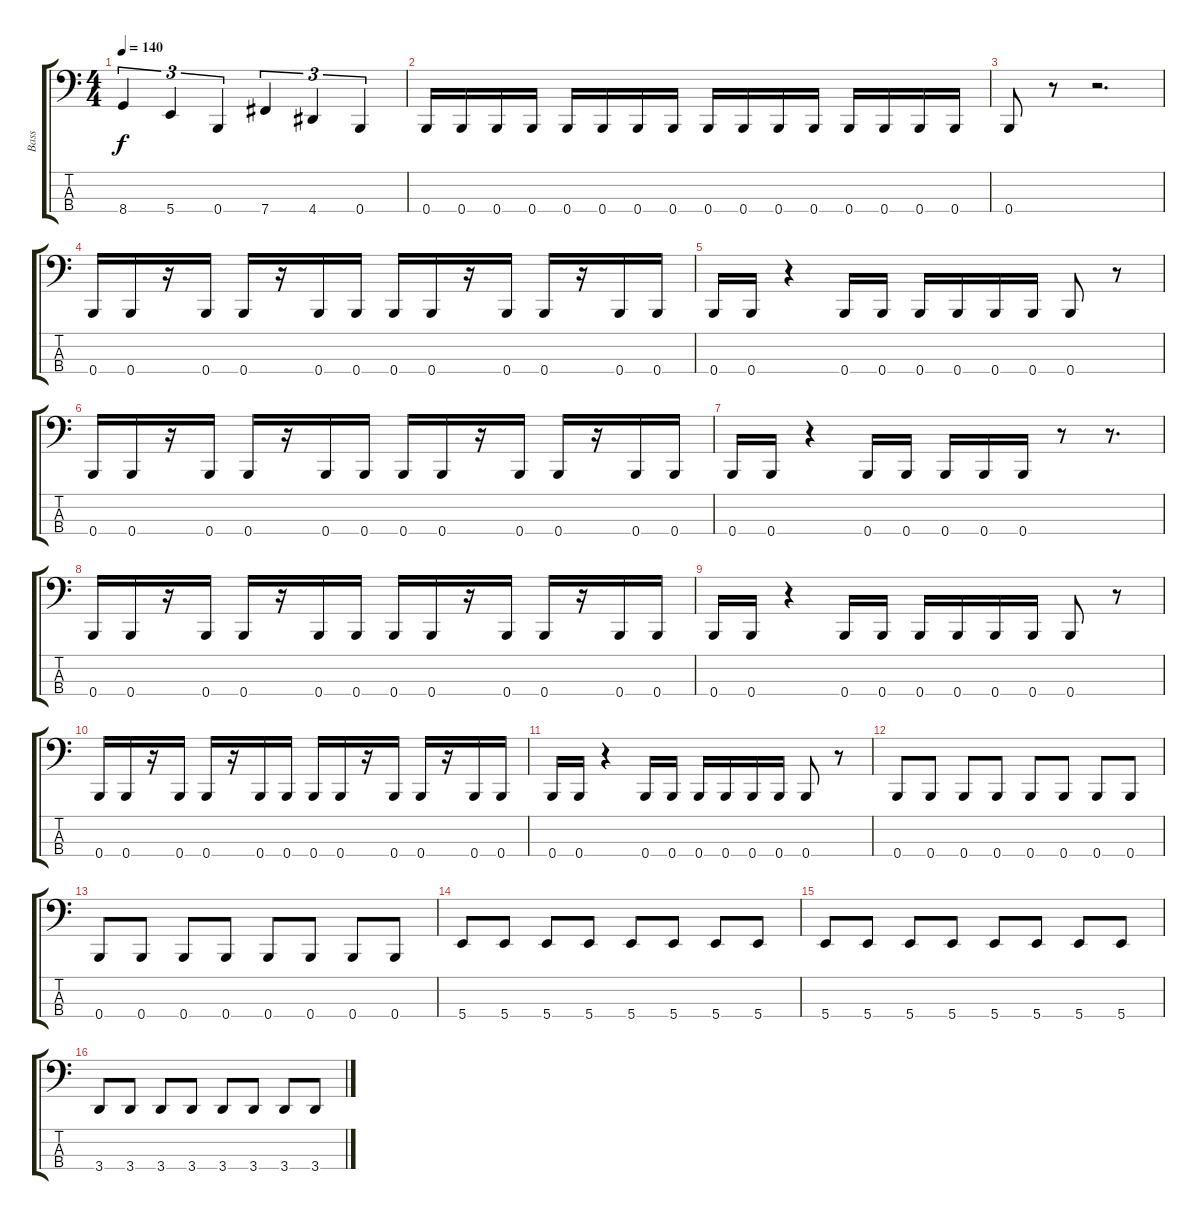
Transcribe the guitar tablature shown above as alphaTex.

\track ("Bass" "Bass") {instrument electricbasspick}
\staff {score tabs}
\tuning (E2 B1 Gb1 B0) {hide}
\ts (4 4)
\tempo 140
\clef f4
\ks c
8.4.4{tu (3 2) dy f} 5.4.4{tu (3 2)} 0.4.4{tu (3 2)} 7.4.4{tu (3 2)} 4.4.4{tu (3 2)} 0.4.4{tu (3 2)} |
0.4.16 0.4.16 0.4.16 0.4.16 0.4.16 0.4.16 0.4.16 0.4.16 0.4.16 0.4.16 0.4.16 0.4.16 0.4.16 0.4.16 0.4.16 0.4.16 |
0.4.8 r.8 r.2{d} |
0.4.16 0.4.16 r.16 0.4.16 0.4.16 r.16 0.4.16 0.4.16 0.4.16 0.4.16 r.16 0.4.16 0.4.16 r.16 0.4.16 0.4.16 |
0.4.16 0.4.16 r.4 0.4.16 0.4.16 0.4.16 0.4.16 0.4.16 0.4.16 0.4.8 r.8 |
0.4.16 0.4.16 r.16 0.4.16 0.4.16 r.16 0.4.16 0.4.16 0.4.16 0.4.16 r.16 0.4.16 0.4.16 r.16 0.4.16 0.4.16 |
0.4.16 0.4.16 r.4 0.4.16 0.4.16 0.4.16 0.4.16 0.4.16 r.8 r.8{d} |
0.4.16 0.4.16 r.16 0.4.16 0.4.16 r.16 0.4.16 0.4.16 0.4.16 0.4.16 r.16 0.4.16 0.4.16 r.16 0.4.16 0.4.16 |
0.4.16 0.4.16 r.4 0.4.16 0.4.16 0.4.16 0.4.16 0.4.16 0.4.16 0.4.8 r.8 |
0.4.16 0.4.16 r.16 0.4.16 0.4.16 r.16 0.4.16 0.4.16 0.4.16 0.4.16 r.16 0.4.16 0.4.16 r.16 0.4.16 0.4.16 |
0.4.16 0.4.16 r.4 0.4.16 0.4.16 0.4.16 0.4.16 0.4.16 0.4.16 0.4.8 r.8 |
0.4.8 0.4.8 0.4.8 0.4.8 0.4.8 0.4.8 0.4.8 0.4.8 |
0.4.8 0.4.8 0.4.8 0.4.8 0.4.8 0.4.8 0.4.8 0.4.8 |
5.4.8 5.4.8 5.4.8 5.4.8 5.4.8 5.4.8 5.4.8 5.4.8 |
5.4.8 5.4.8 5.4.8 5.4.8 5.4.8 5.4.8 5.4.8 5.4.8 |
3.4.8 3.4.8 3.4.8 3.4.8 3.4.8 3.4.8 3.4.8 3.4.8
